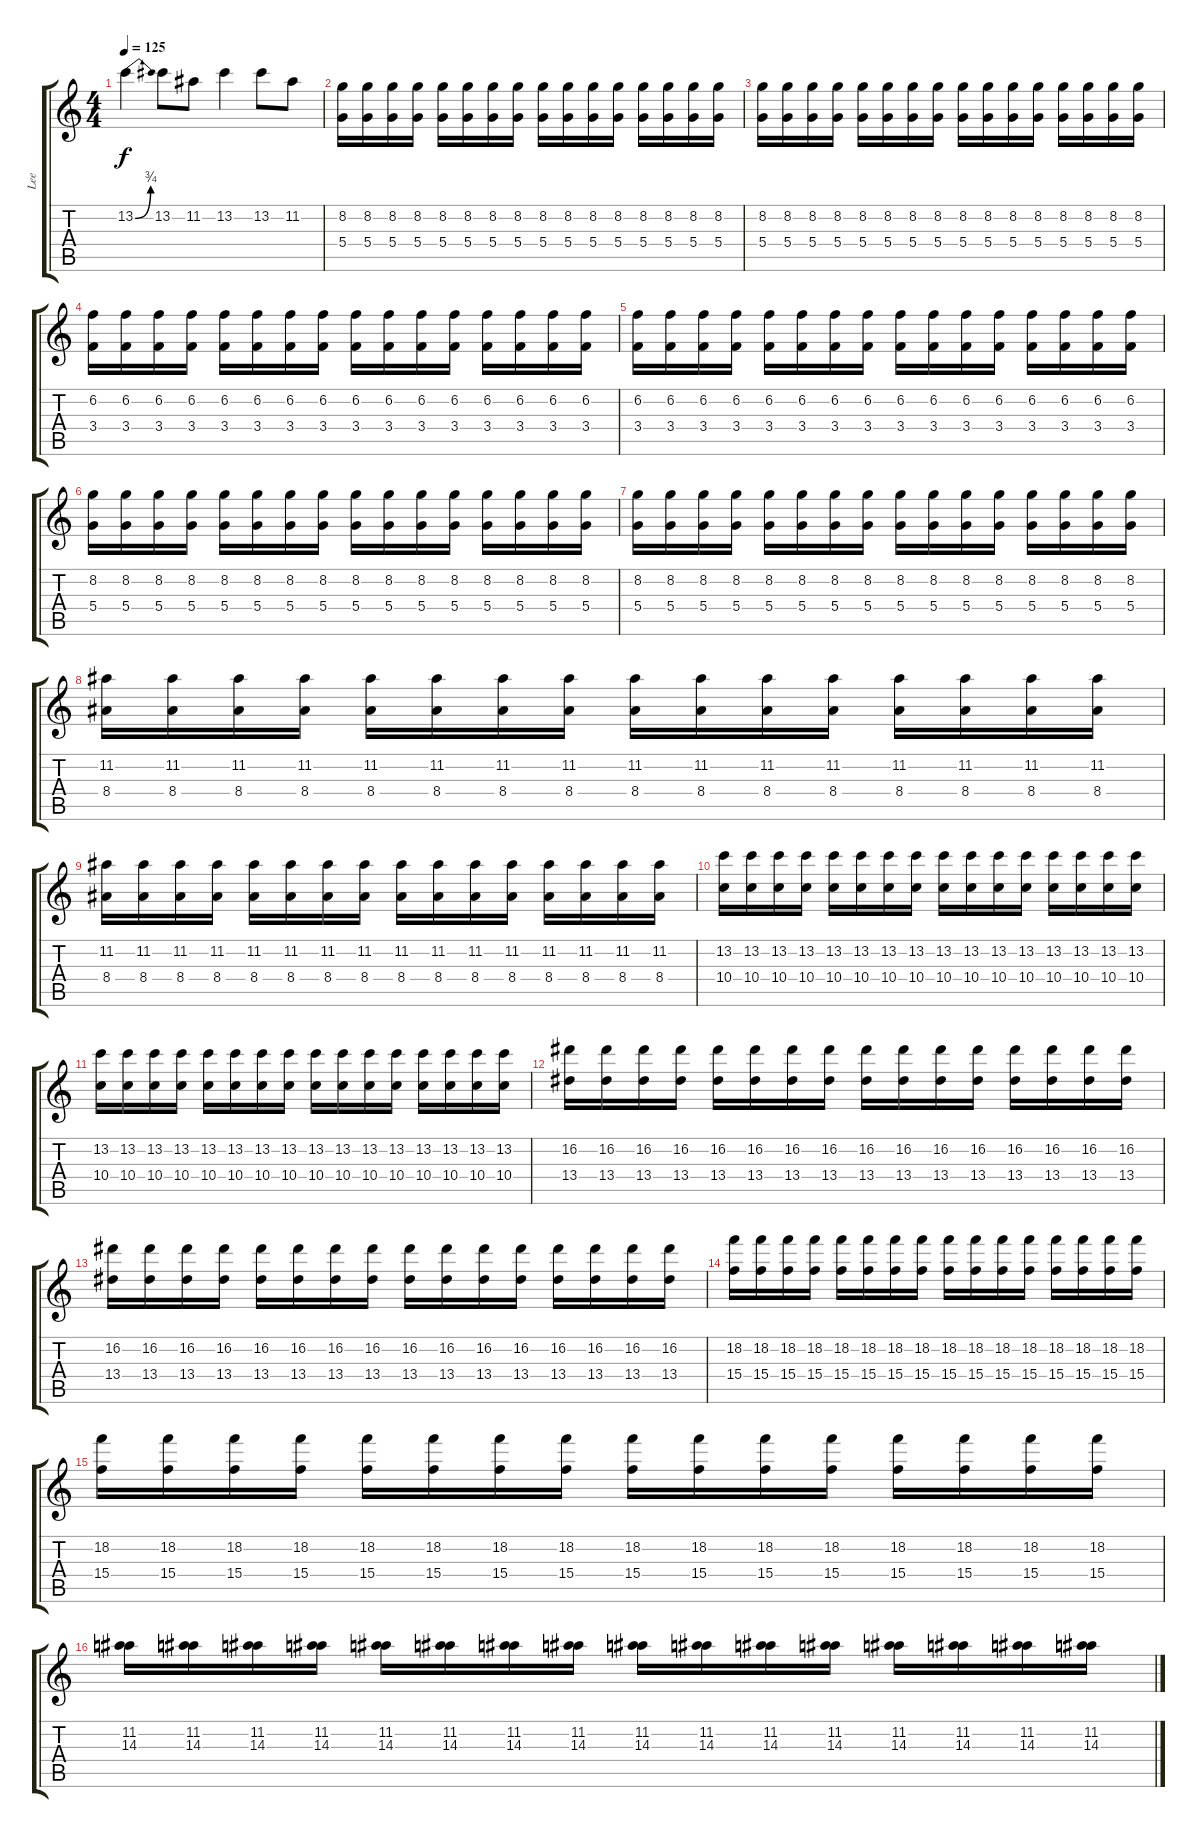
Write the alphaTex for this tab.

\track ("Lee" "Lee") {instrument electricguitarjazz}
\staff {score tabs}
\tuning (E4 B3 G3 D3 A2 E2) {hide}
\ts (4 4)
\tempo 125
\clef g2
\ks c
13.2{be (bend 0 0 60 3)}.4{dy f} 13.2.8 11.2.8 13.2.4 13.2.8 11.2.8 |
(8.2 5.4).16 (8.2 5.4).16 (8.2 5.4).16 (8.2 5.4).16 (8.2 5.4).16 (8.2 5.4).16 (8.2 5.4).16 (8.2 5.4).16 (8.2 5.4).16 (8.2 5.4).16 (8.2 5.4).16 (8.2 5.4).16 (8.2 5.4).16 (8.2 5.4).16 (8.2 5.4).16 (8.2 5.4).16 |
(8.2 5.4).16 (8.2 5.4).16 (8.2 5.4).16 (8.2 5.4).16 (8.2 5.4).16 (8.2 5.4).16 (8.2 5.4).16 (8.2 5.4).16 (8.2 5.4).16 (8.2 5.4).16 (8.2 5.4).16 (8.2 5.4).16 (8.2 5.4).16 (8.2 5.4).16 (8.2 5.4).16 (8.2 5.4).16 |
(6.2 3.4).16 (6.2 3.4).16 (6.2 3.4).16 (6.2 3.4).16 (6.2 3.4).16 (6.2 3.4).16 (6.2 3.4).16 (6.2 3.4).16 (6.2 3.4).16 (6.2 3.4).16 (6.2 3.4).16 (6.2 3.4).16 (6.2 3.4).16 (6.2 3.4).16 (6.2 3.4).16 (6.2 3.4).16 |
(6.2 3.4).16 (6.2 3.4).16 (6.2 3.4).16 (6.2 3.4).16 (6.2 3.4).16 (6.2 3.4).16 (6.2 3.4).16 (6.2 3.4).16 (6.2 3.4).16 (6.2 3.4).16 (6.2 3.4).16 (6.2 3.4).16 (6.2 3.4).16 (6.2 3.4).16 (6.2 3.4).16 (6.2 3.4).16 |
(8.2 5.4).16 (8.2 5.4).16 (8.2 5.4).16 (8.2 5.4).16 (8.2 5.4).16 (8.2 5.4).16 (8.2 5.4).16 (8.2 5.4).16 (8.2 5.4).16 (8.2 5.4).16 (8.2 5.4).16 (8.2 5.4).16 (8.2 5.4).16 (8.2 5.4).16 (8.2 5.4).16 (8.2 5.4).16 |
(8.2 5.4).16 (8.2 5.4).16 (8.2 5.4).16 (8.2 5.4).16 (8.2 5.4).16 (8.2 5.4).16 (8.2 5.4).16 (8.2 5.4).16 (8.2 5.4).16 (8.2 5.4).16 (8.2 5.4).16 (8.2 5.4).16 (8.2 5.4).16 (8.2 5.4).16 (8.2 5.4).16 (8.2 5.4).16 |
(11.2 8.4).16 (11.2 8.4).16 (11.2 8.4).16 (11.2 8.4).16 (11.2 8.4).16 (11.2 8.4).16 (11.2 8.4).16 (11.2 8.4).16 (11.2 8.4).16 (11.2 8.4).16 (11.2 8.4).16 (11.2 8.4).16 (11.2 8.4).16 (11.2 8.4).16 (11.2 8.4).16 (11.2 8.4).16 |
(11.2 8.4).16 (11.2 8.4).16 (11.2 8.4).16 (11.2 8.4).16 (11.2 8.4).16 (11.2 8.4).16 (11.2 8.4).16 (11.2 8.4).16 (11.2 8.4).16 (11.2 8.4).16 (11.2 8.4).16 (11.2 8.4).16 (11.2 8.4).16 (11.2 8.4).16 (11.2 8.4).16 (11.2 8.4).16 |
(13.2 10.4).16 (13.2 10.4).16 (13.2 10.4).16 (13.2 10.4).16 (13.2 10.4).16 (13.2 10.4).16 (13.2 10.4).16 (13.2 10.4).16 (13.2 10.4).16 (13.2 10.4).16 (13.2 10.4).16 (13.2 10.4).16 (13.2 10.4).16 (13.2 10.4).16 (13.2 10.4).16 (13.2 10.4).16 |
(13.2 10.4).16 (13.2 10.4).16 (13.2 10.4).16 (13.2 10.4).16 (13.2 10.4).16 (13.2 10.4).16 (13.2 10.4).16 (13.2 10.4).16 (13.2 10.4).16 (13.2 10.4).16 (13.2 10.4).16 (13.2 10.4).16 (13.2 10.4).16 (13.2 10.4).16 (13.2 10.4).16 (13.2 10.4).16 |
(16.2 13.4).16 (16.2 13.4).16 (16.2 13.4).16 (16.2 13.4).16 (16.2 13.4).16 (16.2 13.4).16 (16.2 13.4).16 (16.2 13.4).16 (16.2 13.4).16 (16.2 13.4).16 (16.2 13.4).16 (16.2 13.4).16 (16.2 13.4).16 (16.2 13.4).16 (16.2 13.4).16 (16.2 13.4).16 |
(16.2 13.4).16 (16.2 13.4).16 (16.2 13.4).16 (16.2 13.4).16 (16.2 13.4).16 (16.2 13.4).16 (16.2 13.4).16 (16.2 13.4).16 (16.2 13.4).16 (16.2 13.4).16 (16.2 13.4).16 (16.2 13.4).16 (16.2 13.4).16 (16.2 13.4).16 (16.2 13.4).16 (16.2 13.4).16 |
(18.2 15.4).16 (18.2 15.4).16 (18.2 15.4).16 (18.2 15.4).16 (18.2 15.4).16 (18.2 15.4).16 (18.2 15.4).16 (18.2 15.4).16 (18.2 15.4).16 (18.2 15.4).16 (18.2 15.4).16 (18.2 15.4).16 (18.2 15.4).16 (18.2 15.4).16 (18.2 15.4).16 (18.2 15.4).16 |
(18.2 15.4).16 (18.2 15.4).16 (18.2 15.4).16 (18.2 15.4).16 (18.2 15.4).16 (18.2 15.4).16 (18.2 15.4).16 (18.2 15.4).16 (18.2 15.4).16 (18.2 15.4).16 (18.2 15.4).16 (18.2 15.4).16 (18.2 15.4).16 (18.2 15.4).16 (18.2 15.4).16 (18.2 15.4).16 |
(11.2 14.3).16 (11.2 14.3).16 (11.2 14.3).16 (11.2 14.3).16 (11.2 14.3).16 (11.2 14.3).16 (11.2 14.3).16 (11.2 14.3).16 (11.2 14.3).16 (11.2 14.3).16 (11.2 14.3).16 (11.2 14.3).16 (11.2 14.3).16 (11.2 14.3).16 (11.2 14.3).16 (11.2 14.3).16
